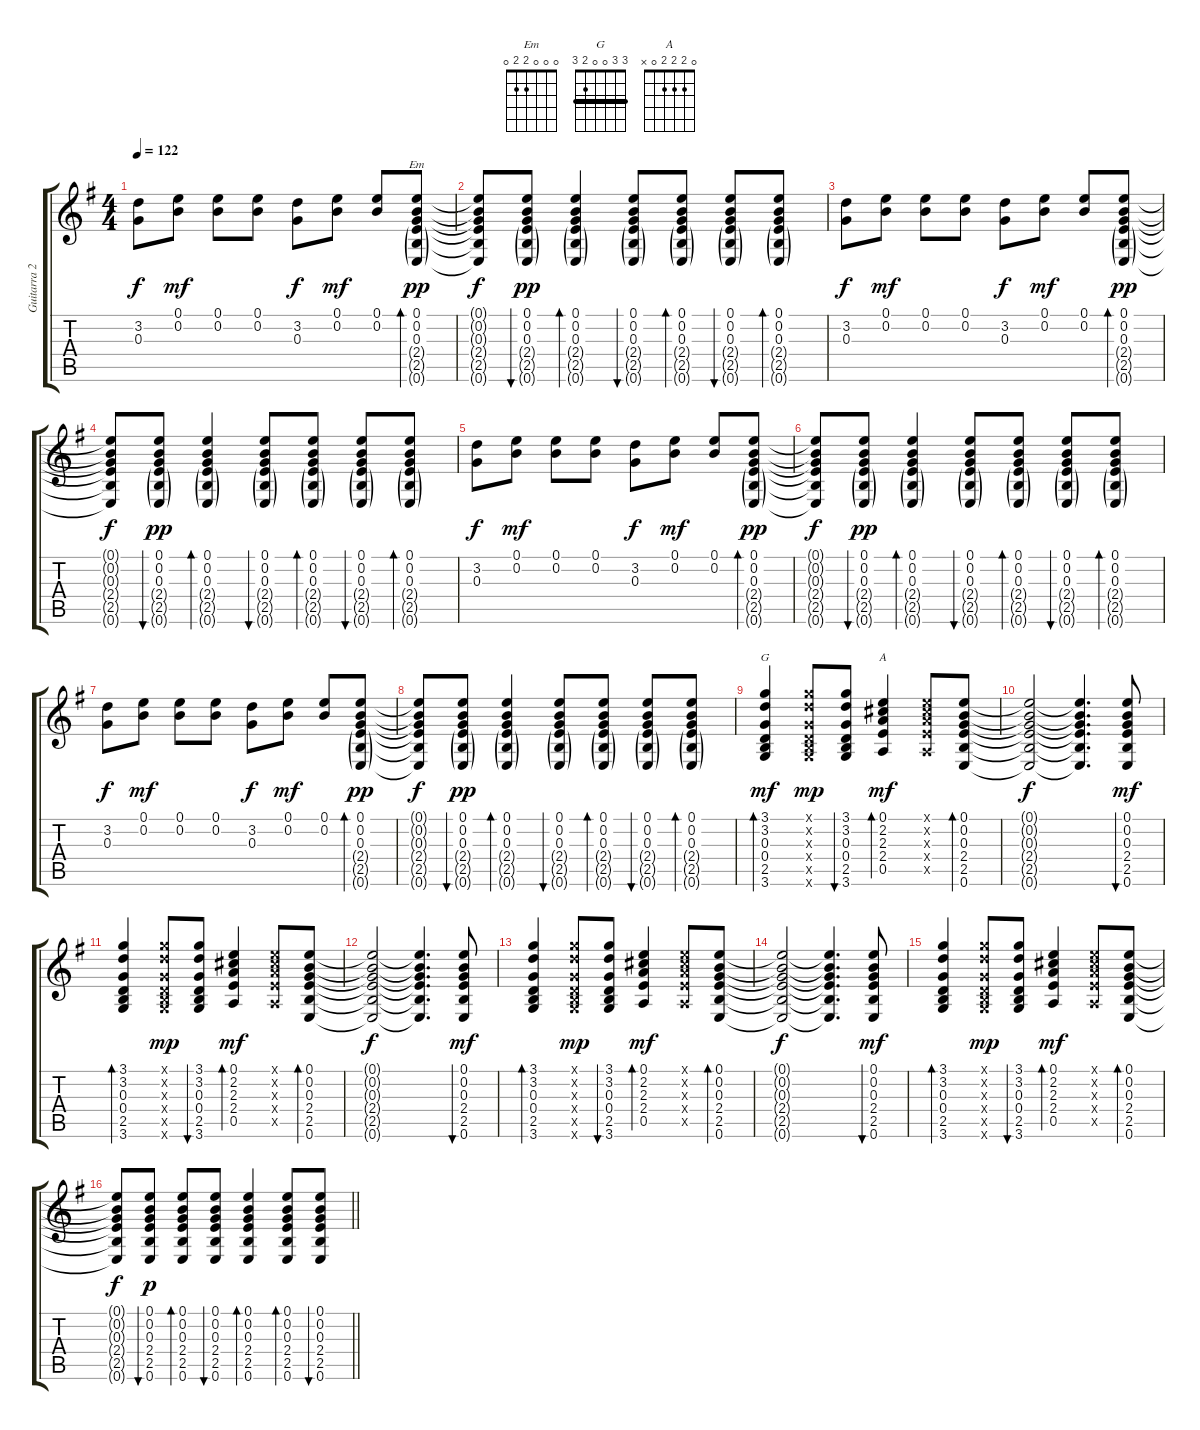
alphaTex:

\track ("Guitarra 2" "Guitarra 2") {instrument acousticguitarsteel}
\staff {score tabs}
\tuning (E4 B3 G3 D3 A2 E2) {hide}
\chord ("Em" 0 0 0 2 2 0)
\chord ("G" 3 3 0 0 2 3) {barre 3}
\chord ("A" 0 2 2 2 0 x)
\ts (4 4)
\tempo 122
\clef g2
\ks g
(3.2 0.3).8{dy f} (0.1 0.2).8{dy mf} (0.1 0.2).8 (0.1 0.2).8 (3.2 0.3).8{dy f} (0.1 0.2).8{dy mf} (0.1 0.2).8 (0.1 0.2 0.3 2.4{g} 2.5{g} 0.6{g}).8{bd 30 ch "Em" dy pp} |
(0.1{t} 0.2{t} 0.3{t} 2.4{t} 2.5{t} 0.6{t}).8{dy f} (0.1 0.2 0.3 2.4{g} 2.5{g} 0.6{g}).8{bu 30 dy pp} (0.1 0.2 0.3 2.4{g} 2.5{g} 0.6{g}).4{bd 30} (0.1 0.2 0.3 2.4{g} 2.5{g} 0.6{g}).8{bu 30} (0.1 0.2 0.3 2.4{g} 2.5{g} 0.6{g}).8{bd 30} (0.1 0.2 0.3 2.4{g} 2.5{g} 0.6{g}).8{bu 30} (0.1 0.2 0.3 2.4{g} 2.5{g} 0.6{g}).8{bd 30} |
(3.2 0.3).8{dy f} (0.1 0.2).8{dy mf} (0.1 0.2).8 (0.1 0.2).8 (3.2 0.3).8{dy f} (0.1 0.2).8{dy mf} (0.1 0.2).8 (0.1 0.2 0.3 2.4{g} 2.5{g} 0.6{g}).8{bd 30 dy pp} |
(0.1{t} 0.2{t} 0.3{t} 2.4{t} 2.5{t} 0.6{t}).8{dy f} (0.1 0.2 0.3 2.4{g} 2.5{g} 0.6{g}).8{bu 30 dy pp} (0.1 0.2 0.3 2.4{g} 2.5{g} 0.6{g}).4{bd 30} (0.1 0.2 0.3 2.4{g} 2.5{g} 0.6{g}).8{bu 30} (0.1 0.2 0.3 2.4{g} 2.5{g} 0.6{g}).8{bd 30} (0.1 0.2 0.3 2.4{g} 2.5{g} 0.6{g}).8{bu 30} (0.1 0.2 0.3 2.4{g} 2.5{g} 0.6{g}).8{bd 30} |
(3.2 0.3).8{dy f} (0.1 0.2).8{dy mf} (0.1 0.2).8 (0.1 0.2).8 (3.2 0.3).8{dy f} (0.1 0.2).8{dy mf} (0.1 0.2).8 (0.1 0.2 0.3 2.4{g} 2.5{g} 0.6{g}).8{bd 30 dy pp} |
(0.1{t} 0.2{t} 0.3{t} 2.4{t} 2.5{t} 0.6{t}).8{dy f} (0.1 0.2 0.3 2.4{g} 2.5{g} 0.6{g}).8{bu 30 dy pp} (0.1 0.2 0.3 2.4{g} 2.5{g} 0.6{g}).4{bd 30} (0.1 0.2 0.3 2.4{g} 2.5{g} 0.6{g}).8{bu 30} (0.1 0.2 0.3 2.4{g} 2.5{g} 0.6{g}).8{bd 30} (0.1 0.2 0.3 2.4{g} 2.5{g} 0.6{g}).8{bu 30} (0.1 0.2 0.3 2.4{g} 2.5{g} 0.6{g}).8{bd 30} |
(3.2 0.3).8{dy f} (0.1 0.2).8{dy mf} (0.1 0.2).8 (0.1 0.2).8 (3.2 0.3).8{dy f} (0.1 0.2).8{dy mf} (0.1 0.2).8 (0.1 0.2 0.3 2.4{g} 2.5{g} 0.6{g}).8{bd 30 dy pp} |
(0.1{t} 0.2{t} 0.3{t} 2.4{t} 2.5{t} 0.6{t}).8{dy f} (0.1 0.2 0.3 2.4{g} 2.5{g} 0.6{g}).8{bu 30 dy pp} (0.1 0.2 0.3 2.4{g} 2.5{g} 0.6{g}).4{bd 30} (0.1 0.2 0.3 2.4{g} 2.5{g} 0.6{g}).8{bu 30} (0.1 0.2 0.3 2.4{g} 2.5{g} 0.6{g}).8{bd 30} (0.1 0.2 0.3 2.4{g} 2.5{g} 0.6{g}).8{bu 30} (0.1 0.2 0.3 2.4{g} 2.5{g} 0.6{g}).8{bd 30} |
(3.1 3.2 0.3 0.4 2.5 3.6).4{bd 30 ch "G" dy mf} (3.1{x} 3.2{x} 0.3{x} 0.4{x} 2.5{x} 3.6{x}).8{dy mp} (3.1 3.2 0.3 0.4 2.5 3.6).8{bu 30} (0.1 2.2 2.3 2.4 0.5).4{bd 30 ch "A" dy mf} (0.1{x} 2.2{x} 2.3{x} 2.4{x} 0.5{x}).8 (0.1 0.2 0.3 2.4 2.5 0.6).8{bd 30} |
(0.1{t} 0.2{t} 0.3{t} 2.4{t} 2.5{t} 0.6{t}).2{dy f} (0.1{t} 0.2{t} 0.3{t} 2.4{t} 2.5{t} 0.6{t}).4{d} (0.1 0.2 0.3 2.4 2.5 0.6).8{bu 30 dy mf} |
(3.1 3.2 0.3 0.4 2.5 3.6).4{bd 30} (3.1{x} 3.2{x} 0.3{x} 0.4{x} 2.5{x} 3.6{x}).8{dy mp} (3.1 3.2 0.3 0.4 2.5 3.6).8{bu 30} (0.1 2.2 2.3 2.4 0.5).4{bd 30 dy mf} (0.1{x} 2.2{x} 2.3{x} 2.4{x} 0.5{x}).8 (0.1 0.2 0.3 2.4 2.5 0.6).8{bd 30} |
(0.1{t} 0.2{t} 0.3{t} 2.4{t} 2.5{t} 0.6{t}).2{dy f} (0.1{t} 0.2{t} 0.3{t} 2.4{t} 2.5{t} 0.6{t}).4{d} (0.1 0.2 0.3 2.4 2.5 0.6).8{bu 30 dy mf} |
(3.1 3.2 0.3 0.4 2.5 3.6).4{bd 30} (3.1{x} 3.2{x} 0.3{x} 0.4{x} 2.5{x} 3.6{x}).8{dy mp} (3.1 3.2 0.3 0.4 2.5 3.6).8{bu 30} (0.1 2.2 2.3 2.4 0.5).4{bd 30 dy mf} (0.1{x} 2.2{x} 2.3{x} 2.4{x} 0.5{x}).8 (0.1 0.2 0.3 2.4 2.5 0.6).8{bd 30} |
(0.1{t} 0.2{t} 0.3{t} 2.4{t} 2.5{t} 0.6{t}).2{dy f} (0.1{t} 0.2{t} 0.3{t} 2.4{t} 2.5{t} 0.6{t}).4{d} (0.1 0.2 0.3 2.4 2.5 0.6).8{bu 30 dy mf} |
(3.1 3.2 0.3 0.4 2.5 3.6).4{bd 30} (3.1{x} 3.2{x} 0.3{x} 0.4{x} 2.5{x} 3.6{x}).8{dy mp} (3.1 3.2 0.3 0.4 2.5 3.6).8{bu 30} (0.1 2.2 2.3 2.4 0.5).4{bd 30 dy mf} (0.1{x} 2.2{x} 2.3{x} 2.4{x} 0.5{x}).8 (0.1 0.2 0.3 2.4 2.5 0.6).8{bd 30} |
\barLineRight lightlight
(0.1{t} 0.2{t} 0.3{t} 2.4{t} 2.5{t} 0.6{t}).8{dy f} (0.1 0.2 0.3 2.4 2.5 0.6).8{bu 30 dy p} (0.1 0.2 0.3 2.4 2.5 0.6).8{bd 30} (0.1 0.2 0.3 2.4 2.5 0.6).8{bu 30} (0.1 0.2 0.3 2.4 2.5 0.6).4{bd 30} (0.1 0.2 0.3 2.4 2.5 0.6).8{bd 30} (0.1 0.2 0.3 2.4 2.5 0.6).8{bu 30}
